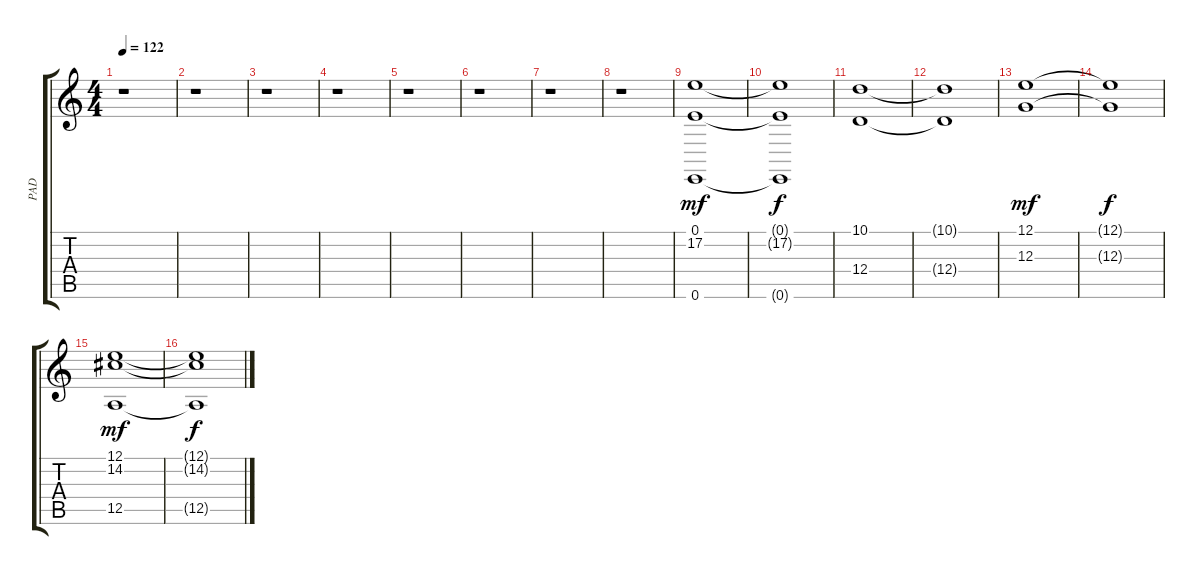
\track ("PAD" "PAD") {instrument choiraahs}
\staff {score tabs}
\tuning (E4 B3 G3 D3 A2 E2) {hide}
\ts (4 4)
\tempo 122
\clef g2
\ks c
r.1{dy f} |
r.1 |
r.1 |
r.1 |
r.1 |
r.1 |
r.1 |
r.1 |
(0.1 17.2 0.6).1{dy mf} |
(0.1{t} 17.2{t} 0.6{t}).1{dy f} |
(10.1 12.4).1 |
(10.1{t} 12.4{t}).1 |
(12.1 12.3).1{dy mf} |
(12.1{t} 12.3{t}).1{dy f} |
(12.1 14.2 12.5).1{dy mf} |
(12.1{t} 14.2{t} 12.5{t}).1{dy f}
